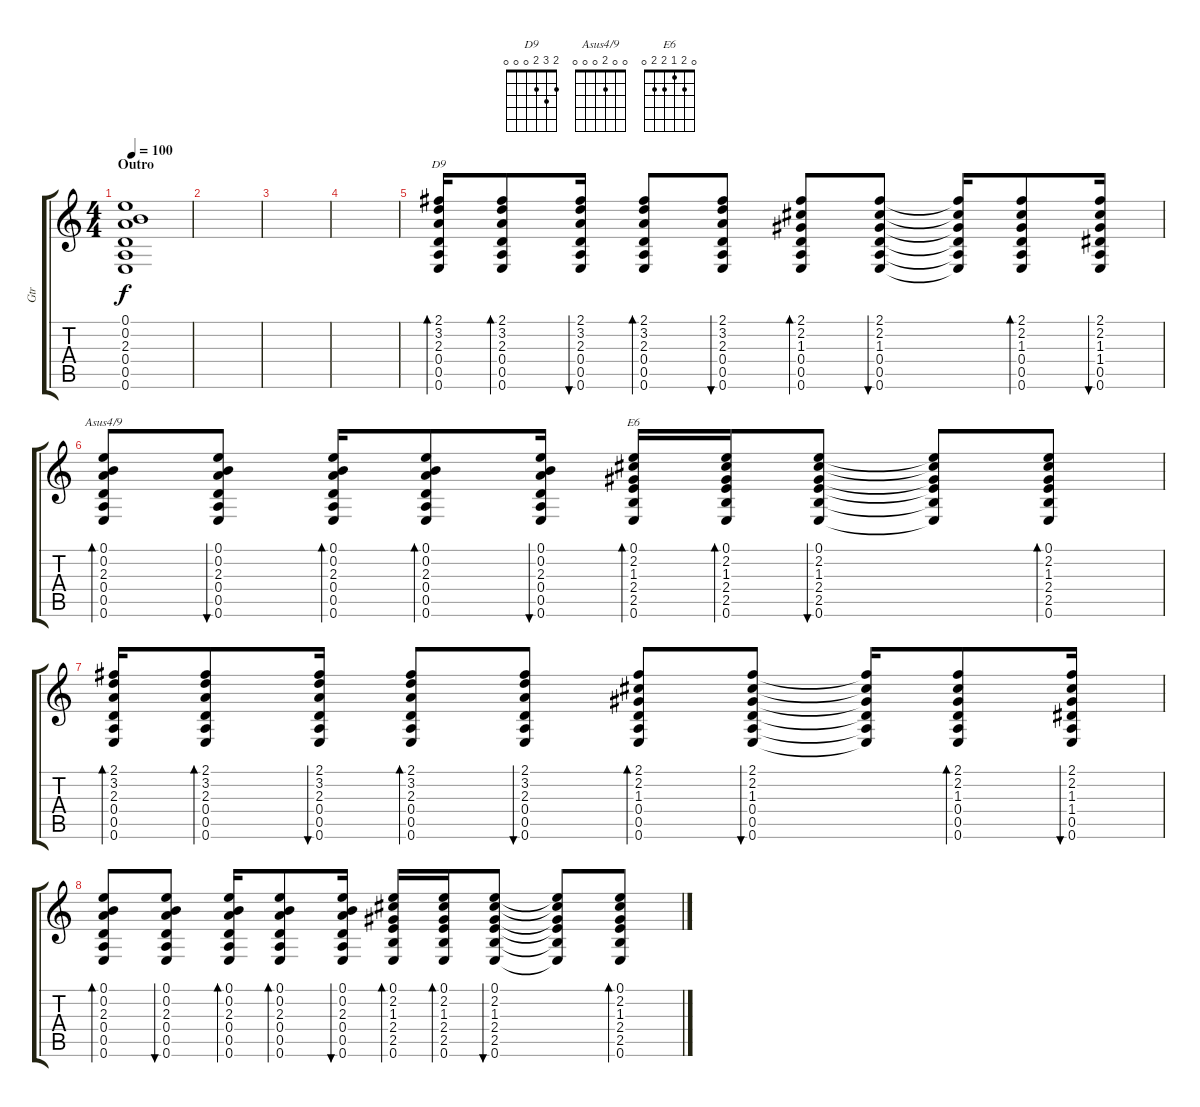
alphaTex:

\track ("Gtr" "Gtr") {instrument acousticguitarsteel}
\staff {score tabs}
\tuning (E4 B3 G3 D3 A2 E2) {hide}
\chord ("D9" 2 3 2 0 0 0)
\chord ("Asus4/9" 0 0 2 0 0 0)
\chord ("E6" 0 2 1 2 2 0)
\ts (4 4)
\section ("" "Outro")
\tempo 100
\clef g2
\ks c
(0.1 0.2 2.3 0.4 0.5 0.6).1{dy f} |
|
|
|
(2.1 3.2 2.3 0.4 0.5 0.6).16{bd 60 ch "D9"} (2.1 3.2 2.3 0.4 0.5 0.6).8{bd 60} (2.1 3.2 2.3 0.4 0.5 0.6).16{bu 60} (2.1 3.2 2.3 0.4 0.5 0.6).8{bd 60} (2.1 3.2 2.3 0.4 0.5 0.6).8{bu 60} (2.1 2.2 1.3 0.4 0.5 0.6).8{bd 60} (2.1 2.2 1.3 0.4 0.5 0.6).8{bu 60} (2.1{t} 2.2{t} 1.3{t} 0.4{t} 0.5{t} 0.6{t}).16 (2.1 2.2 1.3 0.4 0.5 0.6).8{bd 60} (2.1 2.2 1.3 1.4 0.5 0.6).16{bu 60} |
(0.1 0.2 2.3 0.4 0.5 0.6).8{bd 60 ch "Asus4/9"} (0.1 0.2 2.3 0.4 0.5 0.6).8{bu 60} (0.1 0.2 2.3 0.4 0.5 0.6).16{bd 60} (0.1 0.2 2.3 0.4 0.5 0.6).8{bd 60} (0.1 0.2 2.3 0.4 0.5 0.6).16{bu 60} (0.1 2.2 1.3 2.4 2.5 0.6).16{bd 60 ch "E6"} (0.1 2.2 1.3 2.4 2.5 0.6).16{bd 60} (0.1 2.2 1.3 2.4 2.5 0.6).8{bu 60} (0.1{t} 2.2{t} 1.3{t} 2.4{t} 2.5{t} 0.6{t}).8 (0.1 2.2 1.3 2.4 2.5 0.6).8{bd 60} |
(2.1 3.2 2.3 0.4 0.5 0.6).16{bd 60} (2.1 3.2 2.3 0.4 0.5 0.6).8{bd 60} (2.1 3.2 2.3 0.4 0.5 0.6).16{bu 60} (2.1 3.2 2.3 0.4 0.5 0.6).8{bd 60} (2.1 3.2 2.3 0.4 0.5 0.6).8{bu 60} (2.1 2.2 1.3 0.4 0.5 0.6).8{bd 60} (2.1 2.2 1.3 0.4 0.5 0.6).8{bu 60} (2.1{t} 2.2{t} 1.3{t} 0.4{t} 0.5{t} 0.6{t}).16 (2.1 2.2 1.3 0.4 0.5 0.6).8{bd 60} (2.1 2.2 1.3 1.4 0.5 0.6).16{bu 60} |
(0.1 0.2 2.3 0.4 0.5 0.6).8{bd 60} (0.1 0.2 2.3 0.4 0.5 0.6).8{bu 60} (0.1 0.2 2.3 0.4 0.5 0.6).16{bd 60} (0.1 0.2 2.3 0.4 0.5 0.6).8{bd 60} (0.1 0.2 2.3 0.4 0.5 0.6).16{bu 60} (0.1 2.2 1.3 2.4 2.5 0.6).16{bd 60} (0.1 2.2 1.3 2.4 2.5 0.6).16{bd 60} (0.1 2.2 1.3 2.4 2.5 0.6).8{bu 60} (0.1{t} 2.2{t} 1.3{t} 2.4{t} 2.5{t} 0.6{t}).8 (0.1 2.2 1.3 2.4 2.5 0.6).8{bd 60}
